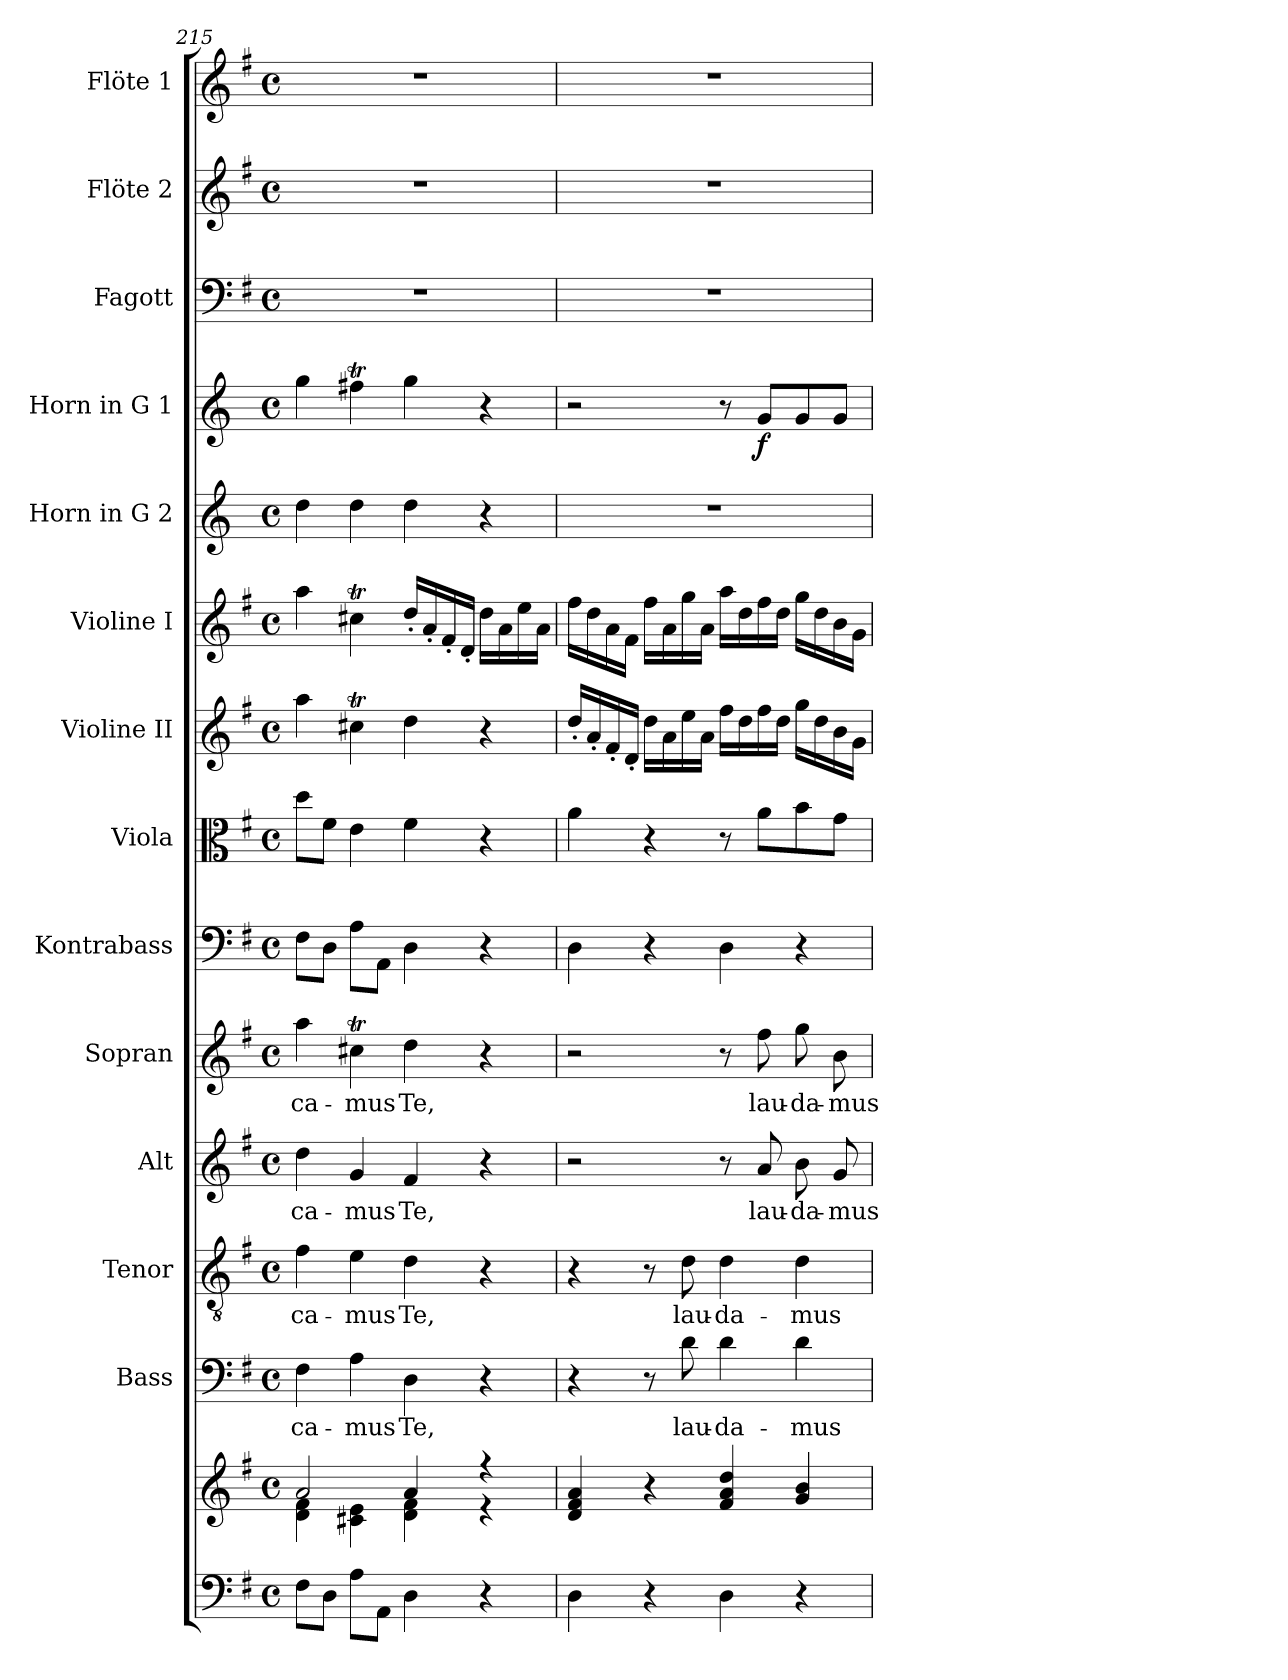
**kern	**kern	**kern	**text	**kern	**text	**kern	**text	**kern	**text	**kern	**kern	**kern	**kern	**kern	**kern	**dynam	**kern	**kern	**kern
*part14	*part14	*part13	*part13	*part12	*part12	*part11	*part11	*part10	*part10	*part9	*part8	*part7	*part6	*part5	*part4	*part4	*part3	*part2	*part1
*staff15	*staff14	*staff13	*staff13	*staff12	*staff12	*staff11	*staff11	*staff10	*staff10	*staff9	*staff8	*staff7	*staff6	*staff5	*staff4	*staff4	*staff3	*staff2	*staff1
*	*	*I"Bass	*	*I"Tenor	*	*I"Alt	*	*I"Sopran	*	*I"Kontrabass	*I"Viola	*I"Violine II	*I"Violine I	*I"Horn in G 2	*I"Horn in G 1	*	*I"Fagott	*I"Flöte 2	*I"Flöte 1
*	*	*I'B.	*	*I'T.	*	*I'A.	*	*I'S.	*	*I'Kb.	*I'Vla.	*I'Vl. II	*I'Vl. I	*	*	*	*I'Fg.	*I'Fl. 2	*I'Fl. 1
*clefF4	*clefG2	*clefF4	*	*clefGv2	*	*clefG2	*	*clefG2	*	*clefF4	*clefC3	*clefG2	*clefG2	*clefG2	*clefG2	*	*clefF4	*clefG2	*clefG2
*	*	*	*	*	*	*	*	*	*	*ITrd7c12	*	*	*	*ITrd3c5	*ITrd3c5	*	*	*	*
*k[f#]	*k[f#]	*k[f#]	*	*k[f#]	*	*k[f#]	*	*k[f#]	*	*k[f#]	*k[f#]	*k[f#]	*k[f#]	*k[f#]	*k[f#]	*	*k[f#]	*k[f#]	*k[f#]
*G:	*G:	*G:	*	*G:	*	*G:	*	*G:	*	*G:	*G:	*G:	*G:	*G:	*G:	*	*G:	*G:	*G:
*M4/4	*M4/4	*M4/4	*	*M4/4	*	*M4/4	*	*M4/4	*	*M4/4	*M4/4	*M4/4	*M4/4	*M4/4	*M4/4	*	*M4/4	*M4/4	*M4/4
*met(c)	*met(c)	*met(c)	*	*met(c)	*	*met(c)	*	*met(c)	*	*met(c)	*met(c)	*met(c)	*met(c)	*met(c)	*met(c)	*	*met(c)	*met(c)	*met(c)
=215	=215	=215	=215	=215	=215	=215	=215	=215	=215	=215	=215	=215	=215	=215	=215	=215	=215	=215	=215
*	*^	*	*	*	*	*	*	*	*	*	*	*	*	*	*	*	*	*	*
!	!	!	!	!LO:LY:b	!	!LO:LY:b	!	!LO:LY:b	!	!LO:LY:b	!	!	!	!	!	!	!	!	!	!
8F#\L	2a/	4d\ 4f#\	4F#\	-ca-	4f#\	-ca-	4dd\	-ca-	4aa\	-ca-	8FF#\L	8dd\L	4aa\	4aa\	4a\	4dd\	.	1r	1r	1r
8D\J	.	.	.	.	.	.	.	.	.	.	8DD\J	8f#\J	.	.	.	.	.	.	.	.
!	!	!	!	!LO:LY:b	!	!LO:LY:b	!	!LO:LY:b	!	!LO:LY:b	!	!	!	!	!	!	!	!	!	!
8A\L	.	4c#X\ 4e\	4A\	-mus	4e\	-mus	4g/	-mus	4cc#Xt\	-mus	8AA\L	4e\	4cc#Xt\	4cc#Xt\	4a\	4cc#Xt\	.	.	.	.
8AA\J	.	.	.	.	.	.	.	.	.	.	8AAA\J	.	.	.	.	.	.	.	.	.
!	!	!	!	!LO:LY:b	!	!LO:LY:b	!	!LO:LY:b	!	!LO:LY:b	!	!	!	!	!	!	!	!	!	!
4D\	4a/	4d\ 4f#\	4D\	Te,	4d\	Te,	4f#/	Te,	4dd\	Te,	4DD\	4f#\	4dd\	16dd'</LL	4a\	4dd\	.	.	.	.
.	.	.	.	.	.	.	.	.	.	.	.	.	.	16a'</	.	.	.	.	.	.
.	.	.	.	.	.	.	.	.	.	.	.	.	.	16f#'</	.	.	.	.	.	.
.	.	.	.	.	.	.	.	.	.	.	.	.	.	16d'</JJ	.	.	.	.	.	.
4r	4r	4r	4r	.	4r	.	4r	.	4r	.	4r	4r	4r	16dd\LL	4r	4r	.	.	.	.
.	.	.	.	.	.	.	.	.	.	.	.	.	.	16a\	.	.	.	.	.	.
.	.	.	.	.	.	.	.	.	.	.	.	.	.	16ee\	.	.	.	.	.	.
.	.	.	.	.	.	.	.	.	.	.	.	.	.	16a\JJ	.	.	.	.	.	.
*	*v	*v	*	*	*	*	*	*	*	*	*	*	*	*	*	*	*	*	*	*
=216	=216	=216	=216	=216	=216	=216	=216	=216	=216	=216	=216	=216	=216	=216	=216	=216	=216	=216	=216
4D\	4d/ 4f#/ 4a/	4r	.	4r	.	2r	.	2r	.	4DD\	4a\	16dd'</LL	16ff#\LL	1r	2r	.	1r	1r	1r
.	.	.	.	.	.	.	.	.	.	.	.	16a'</	16dd\	.	.	.	.	.	.
.	.	.	.	.	.	.	.	.	.	.	.	16f#'</	16a\	.	.	.	.	.	.
.	.	.	.	.	.	.	.	.	.	.	.	16d'</JJ	16f#\JJ	.	.	.	.	.	.
4r	4r	8r	.	8r	.	.	.	.	.	4r	4r	16dd\LL	16ff#\LL	.	.	.	.	.	.
.	.	.	.	.	.	.	.	.	.	.	.	16a\	16a\	.	.	.	.	.	.
!	!	!	!LO:LY:b	!	!LO:LY:b	!	!	!	!	!	!	!	!	!	!	!	!	!	!
.	.	8d\	lau-	8d\	lau-	.	.	.	.	.	.	16ee\	16gg\	.	.	.	.	.	.
.	.	.	.	.	.	.	.	.	.	.	.	16a\JJ	16a\JJ	.	.	.	.	.	.
!	!	!	!LO:LY:b	!	!LO:LY:b	!	!	!	!	!	!	!	!	!	!	!	!	!	!
4D\	4f#/ 4a/ 4dd/	4d\	-da-	4d\	-da-	8r	.	8r	.	4DD\	8r	16ff#\LL	16aa\LL	.	8r	.	.	.	.
.	.	.	.	.	.	.	.	.	.	.	.	16dd\	16dd\	.	.	.	.	.	.
!	!	!	!	!	!	!	!LO:LY:b	!	!LO:LY:b	!	!	!	!	!	!	!LO:DY:b	!	!	!
.	.	.	.	.	.	8a/	lau-	8ff#\	lau-	.	8a\L	16ff#\	16ff#\	.	8d/L	f	.	.	.
.	.	.	.	.	.	.	.	.	.	.	.	16dd\JJ	16dd\JJ	.	.	.	.	.	.
!	!	!	!LO:LY:b	!	!LO:LY:b	!	!LO:LY:b	!	!LO:LY:b	!	!	!	!	!	!	!	!	!	!
4r	4g/ 4b/	4d\	-mus	4d\	-mus	8b\	-da-	8gg\	-da-	4r	8b\	16gg\LL	16gg\LL	.	8d/	.	.	.	.
.	.	.	.	.	.	.	.	.	.	.	.	16dd\	16dd\	.	.	.	.	.	.
!	!	!	!	!	!	!	!LO:LY:b	!	!LO:LY:b	!	!	!	!	!	!	!	!	!	!
.	.	.	.	.	.	8g/	-mus	8b\	-mus	.	8g\J	16b\	16b\	.	8d/J	.	.	.	.
.	.	.	.	.	.	.	.	.	.	.	.	16g\JJ	16g\JJ	.	.	.	.	.	.
=	=	=	=	=	=	=	=	=	=	=	=	=	=	=	=	=	=	=	=
*-	*-	*-	*-	*-	*-	*-	*-	*-	*-	*-	*-	*-	*-	*-	*-	*-	*-	*-	*-
